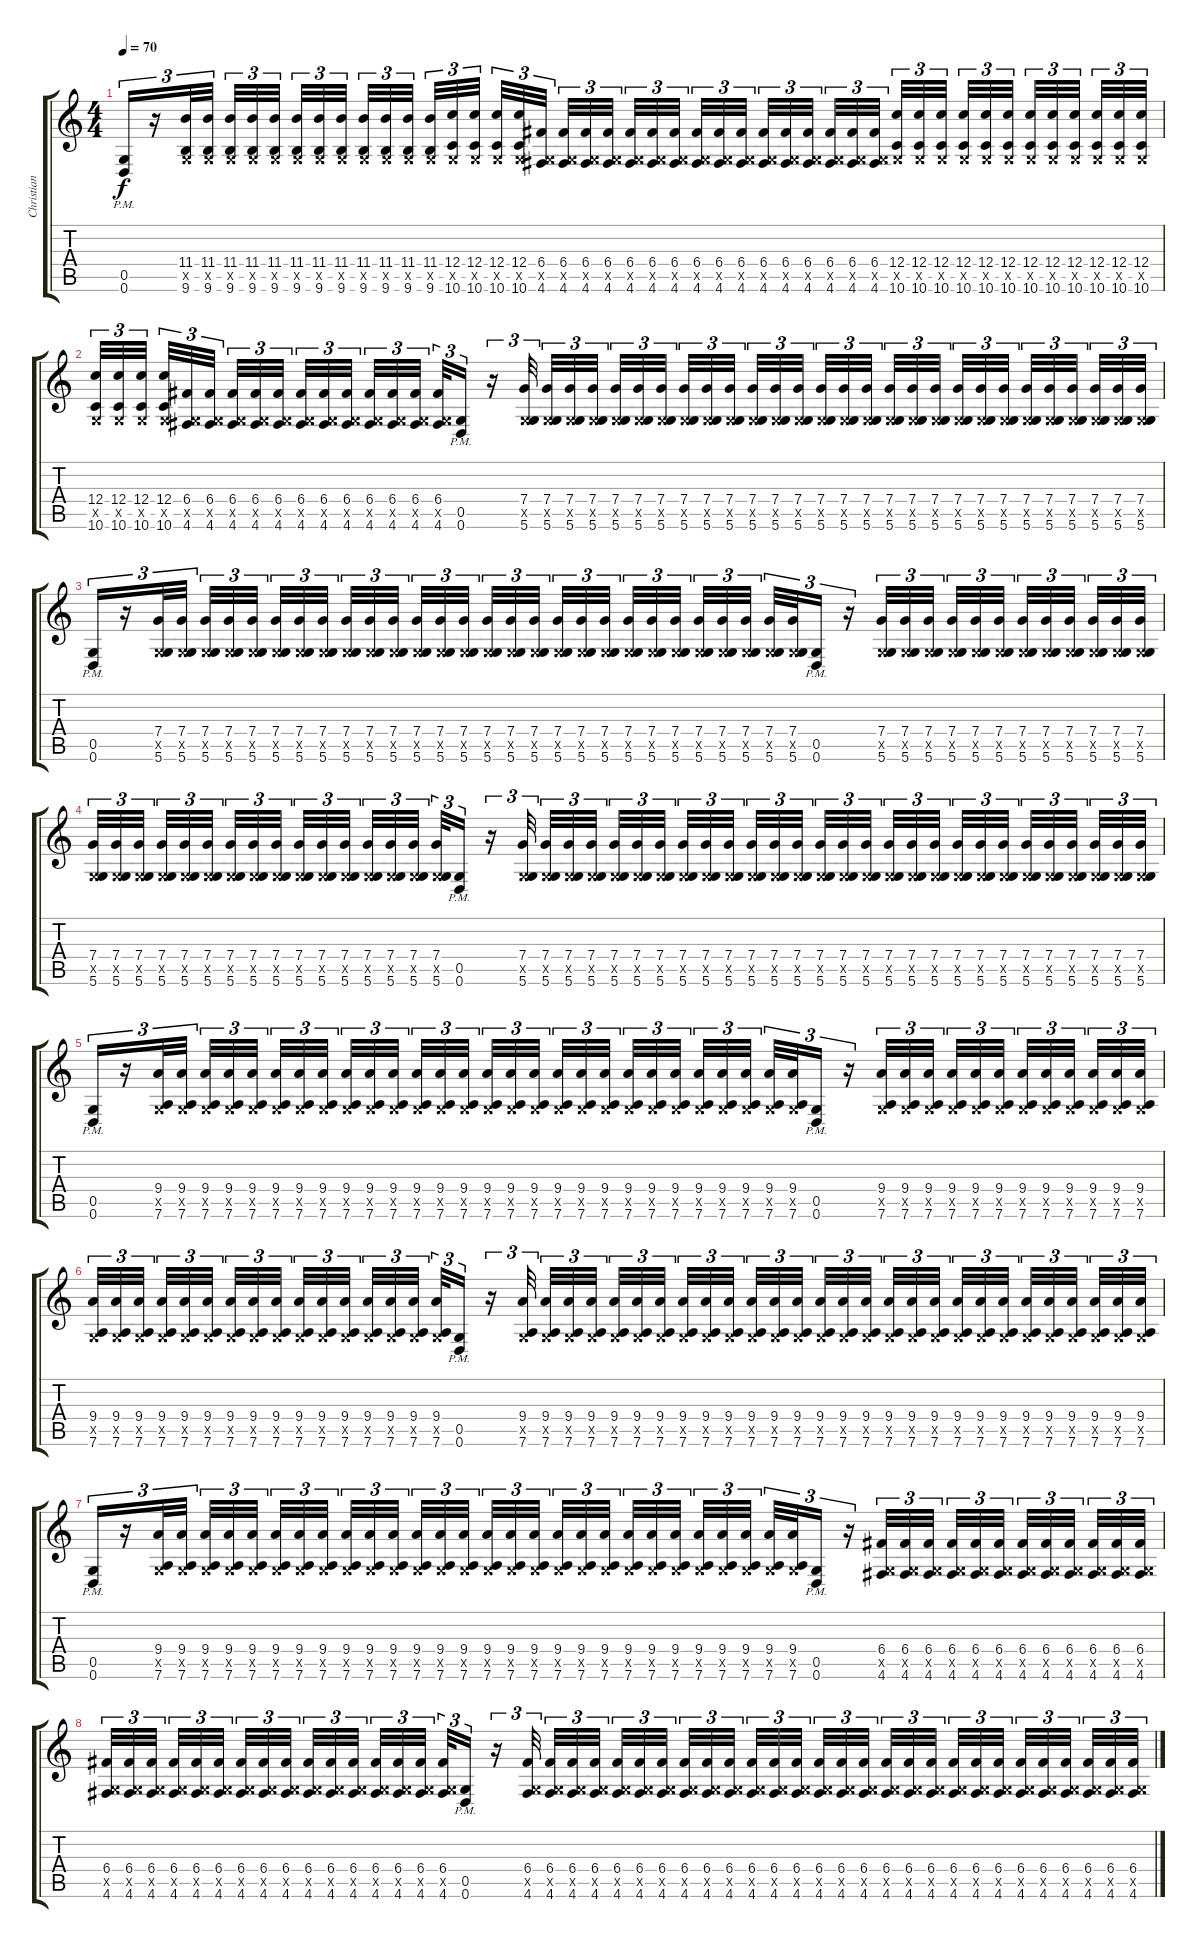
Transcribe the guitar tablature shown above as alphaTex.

\track ("Christian Andreu " "Christian ") {instrument distortionguitar}
\staff {score tabs}
\tuning (D4 A3 F3 C3 G2 D2) {hide}
\ts (4 4)
\tempo 70
\clef g2
\ks c
(0.5 0.6{pm}).16{tu (3 2) dy f} r.16{tu (3 2)} (11.4 0.5{x} 9.6).32{tu (3 2)} (11.4 0.5{x} 9.6).32{tu (3 2) beam splitsecondary} (11.4 0.5{x} 9.6).32{tu (3 2)} (11.4 0.5{x} 9.6).32{tu (3 2)} (11.4 0.5{x} 9.6).32{tu (3 2) beam splitsecondary} (11.4 0.5{x} 9.6).32{tu (3 2)} (11.4 0.5{x} 9.6).32{tu (3 2)} (11.4 0.5{x} 9.6).32{tu (3 2)} (11.4 0.5{x} 9.6).32{tu (3 2)} (11.4 0.5{x} 9.6).32{tu (3 2)} (11.4 0.5{x} 9.6).32{tu (3 2) beam splitsecondary} (11.4 0.5{x} 9.6).32{tu (3 2)} (12.4 0.5{x} 10.6).32{tu (3 2)} (12.4 0.5{x} 10.6).32{tu (3 2) beam splitsecondary} (12.4 0.5{x} 10.6).32{tu (3 2)} (12.4 0.5{x} 10.6).32{tu (3 2)} (6.4 0.5{x} 4.6).32{tu (3 2) beam splitsecondary} (6.4 0.5{x} 4.6).32{tu (3 2)} (6.4 0.5{x} 4.6).32{tu (3 2)} (6.4 0.5{x} 4.6).32{tu (3 2)} (6.4 0.5{x} 4.6).32{tu (3 2)} (6.4 0.5{x} 4.6).32{tu (3 2)} (6.4 0.5{x} 4.6).32{tu (3 2) beam splitsecondary} (6.4 0.5{x} 4.6).32{tu (3 2)} (6.4 0.5{x} 4.6).32{tu (3 2)} (6.4 0.5{x} 4.6).32{tu (3 2) beam splitsecondary} (6.4 0.5{x} 4.6).32{tu (3 2)} (6.4 0.5{x} 4.6).32{tu (3 2)} (6.4 0.5{x} 4.6).32{tu (3 2) beam splitsecondary} (6.4 0.5{x} 4.6).32{tu (3 2)} (6.4 0.5{x} 4.6).32{tu (3 2)} (6.4 0.5{x} 4.6).32{tu (3 2)} (12.4 0.5{x} 10.6).32{tu (3 2)} (12.4 0.5{x} 10.6).32{tu (3 2)} (12.4 0.5{x} 10.6).32{tu (3 2) beam splitsecondary} (12.4 0.5{x} 10.6).32{tu (3 2)} (12.4 0.5{x} 10.6).32{tu (3 2)} (12.4 0.5{x} 10.6).32{tu (3 2) beam splitsecondary} (12.4 0.5{x} 10.6).32{tu (3 2)} (12.4 0.5{x} 10.6).32{tu (3 2)} (12.4 0.5{x} 10.6).32{tu (3 2) beam splitsecondary} (12.4 0.5{x} 10.6).32{tu (3 2)} (12.4 0.5{x} 10.6).32{tu (3 2)} (12.4 0.5{x} 10.6).32{tu (3 2)} |
(12.4 0.5{x} 10.6).32{tu (3 2)} (12.4 0.5{x} 10.6).32{tu (3 2)} (12.4 0.5{x} 10.6).32{tu (3 2) beam splitsecondary} (12.4 0.5{x} 10.6).32{tu (3 2)} (6.4 0.5{x} 4.6).32{tu (3 2)} (6.4 0.5{x} 4.6).32{tu (3 2) beam splitsecondary} (6.4 0.5{x} 4.6).32{tu (3 2)} (6.4 0.5{x} 4.6).32{tu (3 2)} (6.4 0.5{x} 4.6).32{tu (3 2) beam splitsecondary} (6.4 0.5{x} 4.6).32{tu (3 2)} (6.4 0.5{x} 4.6).32{tu (3 2)} (6.4 0.5{x} 4.6).32{tu (3 2)} (6.4 0.5{x} 4.6).32{tu (3 2)} (6.4 0.5{x} 4.6).32{tu (3 2)} (6.4 0.5{x} 4.6).32{tu (3 2) beam splitsecondary} (6.4 0.5{x} 4.6).32{tu (3 2)} (0.5{pm} 0.6{pm}).16{tu (3 2)} r.16{tu (3 2)} (7.4 0.5{x} 5.6).32{tu (3 2) beam splitsecondary} (7.4 0.5{x} 5.6).32{tu (3 2)} (7.4 0.5{x} 5.6).32{tu (3 2)} (7.4 0.5{x} 5.6).32{tu (3 2)} (7.4 0.5{x} 5.6).32{tu (3 2)} (7.4 0.5{x} 5.6).32{tu (3 2)} (7.4 0.5{x} 5.6).32{tu (3 2) beam splitsecondary} (7.4 0.5{x} 5.6).32{tu (3 2)} (7.4 0.5{x} 5.6).32{tu (3 2)} (7.4 0.5{x} 5.6).32{tu (3 2) beam splitsecondary} (7.4 0.5{x} 5.6).32{tu (3 2)} (7.4 0.5{x} 5.6).32{tu (3 2)} (7.4 0.5{x} 5.6).32{tu (3 2) beam splitsecondary} (7.4 0.5{x} 5.6).32{tu (3 2)} (7.4 0.5{x} 5.6).32{tu (3 2)} (7.4 0.5{x} 5.6).32{tu (3 2)} (7.4 0.5{x} 5.6).32{tu (3 2)} (7.4 0.5{x} 5.6).32{tu (3 2)} (7.4 0.5{x} 5.6).32{tu (3 2) beam splitsecondary} (7.4 0.5{x} 5.6).32{tu (3 2)} (7.4 0.5{x} 5.6).32{tu (3 2)} (7.4 0.5{x} 5.6).32{tu (3 2) beam splitsecondary} (7.4 0.5{x} 5.6).32{tu (3 2)} (7.4 0.5{x} 5.6).32{tu (3 2)} (7.4 0.5{x} 5.6).32{tu (3 2) beam splitsecondary} (7.4 0.5{x} 5.6).32{tu (3 2)} (7.4 0.5{x} 5.6).32{tu (3 2)} (7.4 0.5{x} 5.6).32{tu (3 2)} |
(0.5{pm} 0.6{pm}).16{tu (3 2)} r.16{tu (3 2)} (7.4 0.5{x} 5.6).32{tu (3 2)} (7.4 0.5{x} 5.6).32{tu (3 2) beam splitsecondary} (7.4 0.5{x} 5.6).32{tu (3 2)} (7.4 0.5{x} 5.6).32{tu (3 2)} (7.4 0.5{x} 5.6).32{tu (3 2) beam splitsecondary} (7.4 0.5{x} 5.6).32{tu (3 2)} (7.4 0.5{x} 5.6).32{tu (3 2)} (7.4 0.5{x} 5.6).32{tu (3 2)} (7.4 0.5{x} 5.6).32{tu (3 2)} (7.4 0.5{x} 5.6).32{tu (3 2)} (7.4 0.5{x} 5.6).32{tu (3 2) beam splitsecondary} (7.4 0.5{x} 5.6).32{tu (3 2)} (7.4 0.5{x} 5.6).32{tu (3 2)} (7.4 0.5{x} 5.6).32{tu (3 2) beam splitsecondary} (7.4 0.5{x} 5.6).32{tu (3 2)} (7.4 0.5{x} 5.6).32{tu (3 2)} (7.4 0.5{x} 5.6).32{tu (3 2) beam splitsecondary} (7.4 0.5{x} 5.6).32{tu (3 2)} (7.4 0.5{x} 5.6).32{tu (3 2)} (7.4 0.5{x} 5.6).32{tu (3 2)} (7.4 0.5{x} 5.6).32{tu (3 2)} (7.4 0.5{x} 5.6).32{tu (3 2)} (7.4 0.5{x} 5.6).32{tu (3 2) beam splitsecondary} (7.4 0.5{x} 5.6).32{tu (3 2)} (7.4 0.5{x} 5.6).32{tu (3 2)} (7.4 0.5{x} 5.6).32{tu (3 2) beam splitsecondary} (7.4 0.5{x} 5.6).32{tu (3 2)} (7.4 0.5{x} 5.6).32{tu (3 2)} (0.5{pm} 0.6{pm}).16{tu (3 2)} r.16{tu (3 2)} (7.4 0.5{x} 5.6).32{tu (3 2)} (7.4 0.5{x} 5.6).32{tu (3 2)} (7.4 0.5{x} 5.6).32{tu (3 2) beam splitsecondary} (7.4 0.5{x} 5.6).32{tu (3 2)} (7.4 0.5{x} 5.6).32{tu (3 2)} (7.4 0.5{x} 5.6).32{tu (3 2) beam splitsecondary} (7.4 0.5{x} 5.6).32{tu (3 2)} (7.4 0.5{x} 5.6).32{tu (3 2)} (7.4 0.5{x} 5.6).32{tu (3 2) beam splitsecondary} (7.4 0.5{x} 5.6).32{tu (3 2)} (7.4 0.5{x} 5.6).32{tu (3 2)} (7.4 0.5{x} 5.6).32{tu (3 2)} |
(7.4 0.5{x} 5.6).32{tu (3 2)} (7.4 0.5{x} 5.6).32{tu (3 2)} (7.4 0.5{x} 5.6).32{tu (3 2) beam splitsecondary} (7.4 0.5{x} 5.6).32{tu (3 2)} (7.4 0.5{x} 5.6).32{tu (3 2)} (7.4 0.5{x} 5.6).32{tu (3 2) beam splitsecondary} (7.4 0.5{x} 5.6).32{tu (3 2)} (7.4 0.5{x} 5.6).32{tu (3 2)} (7.4 0.5{x} 5.6).32{tu (3 2) beam splitsecondary} (7.4 0.5{x} 5.6).32{tu (3 2)} (7.4 0.5{x} 5.6).32{tu (3 2)} (7.4 0.5{x} 5.6).32{tu (3 2)} (7.4 0.5{x} 5.6).32{tu (3 2)} (7.4 0.5{x} 5.6).32{tu (3 2)} (7.4 0.5{x} 5.6).32{tu (3 2) beam splitsecondary} (7.4 0.5{x} 5.6).32{tu (3 2)} (0.5{pm} 0.6{pm}).16{tu (3 2)} r.16{tu (3 2)} (7.4 0.5{x} 5.6).32{tu (3 2) beam splitsecondary} (7.4 0.5{x} 5.6).32{tu (3 2)} (7.4 0.5{x} 5.6).32{tu (3 2)} (7.4 0.5{x} 5.6).32{tu (3 2)} (7.4 0.5{x} 5.6).32{tu (3 2)} (7.4 0.5{x} 5.6).32{tu (3 2)} (7.4 0.5{x} 5.6).32{tu (3 2) beam splitsecondary} (7.4 0.5{x} 5.6).32{tu (3 2)} (7.4 0.5{x} 5.6).32{tu (3 2)} (7.4 0.5{x} 5.6).32{tu (3 2) beam splitsecondary} (7.4 0.5{x} 5.6).32{tu (3 2)} (7.4 0.5{x} 5.6).32{tu (3 2)} (7.4 0.5{x} 5.6).32{tu (3 2) beam splitsecondary} (7.4 0.5{x} 5.6).32{tu (3 2)} (7.4 0.5{x} 5.6).32{tu (3 2)} (7.4 0.5{x} 5.6).32{tu (3 2)} (7.4 0.5{x} 5.6).32{tu (3 2)} (7.4 0.5{x} 5.6).32{tu (3 2)} (7.4 0.5{x} 5.6).32{tu (3 2) beam splitsecondary} (7.4 0.5{x} 5.6).32{tu (3 2)} (7.4 0.5{x} 5.6).32{tu (3 2)} (7.4 0.5{x} 5.6).32{tu (3 2) beam splitsecondary} (7.4 0.5{x} 5.6).32{tu (3 2)} (7.4 0.5{x} 5.6).32{tu (3 2)} (7.4 0.5{x} 5.6).32{tu (3 2) beam splitsecondary} (7.4 0.5{x} 5.6).32{tu (3 2)} (7.4 0.5{x} 5.6).32{tu (3 2)} (7.4 0.5{x} 5.6).32{tu (3 2)} |
(0.5{pm} 0.6{pm}).16{tu (3 2)} r.16{tu (3 2)} (9.4 0.5{x} 7.6).32{tu (3 2)} (9.4 0.5{x} 7.6).32{tu (3 2) beam splitsecondary} (9.4 0.5{x} 7.6).32{tu (3 2)} (9.4 0.5{x} 7.6).32{tu (3 2)} (9.4 0.5{x} 7.6).32{tu (3 2) beam splitsecondary} (9.4 0.5{x} 7.6).32{tu (3 2)} (9.4 0.5{x} 7.6).32{tu (3 2)} (9.4 0.5{x} 7.6).32{tu (3 2)} (9.4 0.5{x} 7.6).32{tu (3 2)} (9.4 0.5{x} 7.6).32{tu (3 2)} (9.4 0.5{x} 7.6).32{tu (3 2) beam splitsecondary} (9.4 0.5{x} 7.6).32{tu (3 2)} (9.4 0.5{x} 7.6).32{tu (3 2)} (9.4 0.5{x} 7.6).32{tu (3 2) beam splitsecondary} (9.4 0.5{x} 7.6).32{tu (3 2)} (9.4 0.5{x} 7.6).32{tu (3 2)} (9.4 0.5{x} 7.6).32{tu (3 2) beam splitsecondary} (9.4 0.5{x} 7.6).32{tu (3 2)} (9.4 0.5{x} 7.6).32{tu (3 2)} (9.4 0.5{x} 7.6).32{tu (3 2)} (9.4 0.5{x} 7.6).32{tu (3 2)} (9.4 0.5{x} 7.6).32{tu (3 2)} (9.4 0.5{x} 7.6).32{tu (3 2) beam splitsecondary} (9.4 0.5{x} 7.6).32{tu (3 2)} (9.4 0.5{x} 7.6).32{tu (3 2)} (9.4 0.5{x} 7.6).32{tu (3 2) beam splitsecondary} (9.4 0.5{x} 7.6).32{tu (3 2)} (9.4 0.5{x} 7.6).32{tu (3 2)} (0.5{pm} 0.6{pm}).16{tu (3 2)} r.16{tu (3 2)} (9.4 0.5{x} 7.6).32{tu (3 2)} (9.4 0.5{x} 7.6).32{tu (3 2)} (9.4 0.5{x} 7.6).32{tu (3 2) beam splitsecondary} (9.4 0.5{x} 7.6).32{tu (3 2)} (9.4 0.5{x} 7.6).32{tu (3 2)} (9.4 0.5{x} 7.6).32{tu (3 2) beam splitsecondary} (9.4 0.5{x} 7.6).32{tu (3 2)} (9.4 0.5{x} 7.6).32{tu (3 2)} (9.4 0.5{x} 7.6).32{tu (3 2) beam splitsecondary} (9.4 0.5{x} 7.6).32{tu (3 2)} (9.4 0.5{x} 7.6).32{tu (3 2)} (9.4 0.5{x} 7.6).32{tu (3 2)} |
(9.4 0.5{x} 7.6).32{tu (3 2)} (9.4 0.5{x} 7.6).32{tu (3 2)} (9.4 0.5{x} 7.6).32{tu (3 2) beam splitsecondary} (9.4 0.5{x} 7.6).32{tu (3 2)} (9.4 0.5{x} 7.6).32{tu (3 2)} (9.4 0.5{x} 7.6).32{tu (3 2) beam splitsecondary} (9.4 0.5{x} 7.6).32{tu (3 2)} (9.4 0.5{x} 7.6).32{tu (3 2)} (9.4 0.5{x} 7.6).32{tu (3 2) beam splitsecondary} (9.4 0.5{x} 7.6).32{tu (3 2)} (9.4 0.5{x} 7.6).32{tu (3 2)} (9.4 0.5{x} 7.6).32{tu (3 2)} (9.4 0.5{x} 7.6).32{tu (3 2)} (9.4 0.5{x} 7.6).32{tu (3 2)} (9.4 0.5{x} 7.6).32{tu (3 2) beam splitsecondary} (9.4 0.5{x} 7.6).32{tu (3 2)} (0.5{pm} 0.6{pm}).16{tu (3 2)} r.16{tu (3 2)} (9.4 0.5{x} 7.6).32{tu (3 2) beam splitsecondary} (9.4 0.5{x} 7.6).32{tu (3 2)} (9.4 0.5{x} 7.6).32{tu (3 2)} (9.4 0.5{x} 7.6).32{tu (3 2)} (9.4 0.5{x} 7.6).32{tu (3 2)} (9.4 0.5{x} 7.6).32{tu (3 2)} (9.4 0.5{x} 7.6).32{tu (3 2) beam splitsecondary} (9.4 0.5{x} 7.6).32{tu (3 2)} (9.4 0.5{x} 7.6).32{tu (3 2)} (9.4 0.5{x} 7.6).32{tu (3 2) beam splitsecondary} (9.4 0.5{x} 7.6).32{tu (3 2)} (9.4 0.5{x} 7.6).32{tu (3 2)} (9.4 0.5{x} 7.6).32{tu (3 2) beam splitsecondary} (9.4 0.5{x} 7.6).32{tu (3 2)} (9.4 0.5{x} 7.6).32{tu (3 2)} (9.4 0.5{x} 7.6).32{tu (3 2)} (9.4 0.5{x} 7.6).32{tu (3 2)} (9.4 0.5{x} 7.6).32{tu (3 2)} (9.4 0.5{x} 7.6).32{tu (3 2) beam splitsecondary} (9.4 0.5{x} 7.6).32{tu (3 2)} (9.4 0.5{x} 7.6).32{tu (3 2)} (9.4 0.5{x} 7.6).32{tu (3 2) beam splitsecondary} (9.4 0.5{x} 7.6).32{tu (3 2)} (9.4 0.5{x} 7.6).32{tu (3 2)} (9.4 0.5{x} 7.6).32{tu (3 2) beam splitsecondary} (9.4 0.5{x} 7.6).32{tu (3 2)} (9.4 0.5{x} 7.6).32{tu (3 2)} (9.4 0.5{x} 7.6).32{tu (3 2)} |
(0.5{pm} 0.6{pm}).16{tu (3 2)} r.16{tu (3 2)} (9.4 0.5{x} 7.6).32{tu (3 2)} (9.4 0.5{x} 7.6).32{tu (3 2) beam splitsecondary} (9.4 0.5{x} 7.6).32{tu (3 2)} (9.4 0.5{x} 7.6).32{tu (3 2)} (9.4 0.5{x} 7.6).32{tu (3 2) beam splitsecondary} (9.4 0.5{x} 7.6).32{tu (3 2)} (9.4 0.5{x} 7.6).32{tu (3 2)} (9.4 0.5{x} 7.6).32{tu (3 2)} (9.4 0.5{x} 7.6).32{tu (3 2)} (9.4 0.5{x} 7.6).32{tu (3 2)} (9.4 0.5{x} 7.6).32{tu (3 2) beam splitsecondary} (9.4 0.5{x} 7.6).32{tu (3 2)} (9.4 0.5{x} 7.6).32{tu (3 2)} (9.4 0.5{x} 7.6).32{tu (3 2) beam splitsecondary} (9.4 0.5{x} 7.6).32{tu (3 2)} (9.4 0.5{x} 7.6).32{tu (3 2)} (9.4 0.5{x} 7.6).32{tu (3 2) beam splitsecondary} (9.4 0.5{x} 7.6).32{tu (3 2)} (9.4 0.5{x} 7.6).32{tu (3 2)} (9.4 0.5{x} 7.6).32{tu (3 2)} (9.4 0.5{x} 7.6).32{tu (3 2)} (9.4 0.5{x} 7.6).32{tu (3 2)} (9.4 0.5{x} 7.6).32{tu (3 2) beam splitsecondary} (9.4 0.5{x} 7.6).32{tu (3 2)} (9.4 0.5{x} 7.6).32{tu (3 2)} (9.4 0.5{x} 7.6).32{tu (3 2) beam splitsecondary} (9.4 0.5{x} 7.6).32{tu (3 2)} (9.4 0.5{x} 7.6).32{tu (3 2)} (0.5{pm} 0.6{pm}).16{tu (3 2)} r.16{tu (3 2)} (6.4 0.5{x} 4.6).32{tu (3 2)} (6.4 0.5{x} 4.6).32{tu (3 2)} (6.4 0.5{x} 4.6).32{tu (3 2) beam splitsecondary} (6.4 0.5{x} 4.6).32{tu (3 2)} (6.4 0.5{x} 4.6).32{tu (3 2)} (6.4 0.5{x} 4.6).32{tu (3 2) beam splitsecondary} (6.4 0.5{x} 4.6).32{tu (3 2)} (6.4 0.5{x} 4.6).32{tu (3 2)} (6.4 0.5{x} 4.6).32{tu (3 2) beam splitsecondary} (6.4 0.5{x} 4.6).32{tu (3 2)} (6.4 0.5{x} 4.6).32{tu (3 2)} (6.4 0.5{x} 4.6).32{tu (3 2)} |
(6.4 0.5{x} 4.6).32{tu (3 2)} (6.4 0.5{x} 4.6).32{tu (3 2)} (6.4 0.5{x} 4.6).32{tu (3 2) beam splitsecondary} (6.4 0.5{x} 4.6).32{tu (3 2)} (6.4 0.5{x} 4.6).32{tu (3 2)} (6.4 0.5{x} 4.6).32{tu (3 2) beam splitsecondary} (6.4 0.5{x} 4.6).32{tu (3 2)} (6.4 0.5{x} 4.6).32{tu (3 2)} (6.4 0.5{x} 4.6).32{tu (3 2) beam splitsecondary} (6.4 0.5{x} 4.6).32{tu (3 2)} (6.4 0.5{x} 4.6).32{tu (3 2)} (6.4 0.5{x} 4.6).32{tu (3 2)} (6.4 0.5{x} 4.6).32{tu (3 2)} (6.4 0.5{x} 4.6).32{tu (3 2)} (6.4 0.5{x} 4.6).32{tu (3 2) beam splitsecondary} (6.4 0.5{x} 4.6).32{tu (3 2)} (0.5{pm} 0.6{pm}).16{tu (3 2)} r.16{tu (3 2)} (6.4 0.5{x} 4.6).32{tu (3 2) beam splitsecondary} (6.4 0.5{x} 4.6).32{tu (3 2)} (6.4 0.5{x} 4.6).32{tu (3 2)} (6.4 0.5{x} 4.6).32{tu (3 2)} (6.4 0.5{x} 4.6).32{tu (3 2)} (6.4 0.5{x} 4.6).32{tu (3 2)} (6.4 0.5{x} 4.6).32{tu (3 2) beam splitsecondary} (6.4 0.5{x} 4.6).32{tu (3 2)} (6.4 0.5{x} 4.6).32{tu (3 2)} (6.4 0.5{x} 4.6).32{tu (3 2) beam splitsecondary} (6.4 0.5{x} 4.6).32{tu (3 2)} (6.4 0.5{x} 4.6).32{tu (3 2)} (6.4 0.5{x} 4.6).32{tu (3 2) beam splitsecondary} (6.4 0.5{x} 4.6).32{tu (3 2)} (6.4 0.5{x} 4.6).32{tu (3 2)} (6.4 0.5{x} 4.6).32{tu (3 2)} (6.4 0.5{x} 4.6).32{tu (3 2)} (6.4 0.5{x} 4.6).32{tu (3 2)} (6.4 0.5{x} 4.6).32{tu (3 2) beam splitsecondary} (6.4 0.5{x} 4.6).32{tu (3 2)} (6.4 0.5{x} 4.6).32{tu (3 2)} (6.4 0.5{x} 4.6).32{tu (3 2) beam splitsecondary} (6.4 0.5{x} 4.6).32{tu (3 2)} (6.4 0.5{x} 4.6).32{tu (3 2)} (6.4 0.5{x} 4.6).32{tu (3 2) beam splitsecondary} (6.4 0.5{x} 4.6).32{tu (3 2)} (6.4 0.5{x} 4.6).32{tu (3 2)} (6.4 0.5{x} 4.6).32{tu (3 2)}
